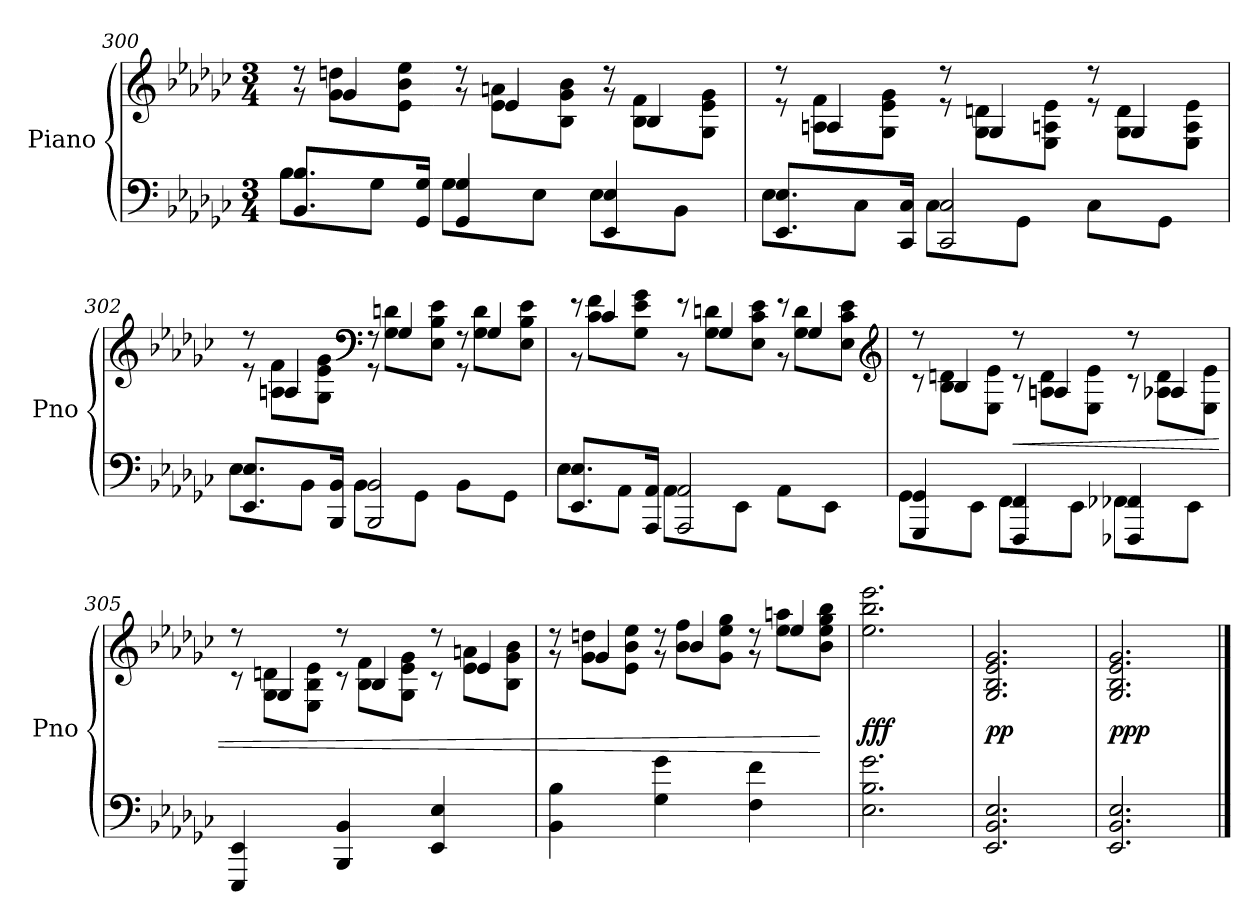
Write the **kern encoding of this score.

**kern	**kern	**dynam
*part1	*part1	*part1
*staff2	*staff1	*staff1/2
*I"Piano	*	*
*I'Pno	*	*
*clefF4	*clefG2	*
*k[b-e-a-d-g-c-]	*k[b-e-a-d-g-c-]	*
*M3/4	*M3/4	*
=300	=300	=300
*^	*	*
*	*	*Xtuplet	*
*	*	*^	*
8.BB- 8.B-L	8B-L	12r	12r	.
.	.	6g-	12g- 12ddnL	.
.	8G-J	.	.	.
.	.	.	12e- 12b- 12ee-J	.
16GG- 16G-Jk	.	.	.	.
4GG- 4G-	8G-L	12r	12r	.
.	.	6e-	12e- 12anL	.
.	8E-J	.	.	.
.	.	.	12B- 12g- 12b-J	.
4EE- 4E-	8E-L	12r	12r	.
.	.	6B-	12B- 12fL	.
.	8BB-J	.	.	.
.	.	.	12G- 12e- 12g-J	.
=301	=301	=301	=301	=301
8.EE- 8.E-L	8E-L	12r	12r	.
.	.	6An	12An 12fL	.
.	8C-J	.	.	.
.	.	.	12G- 12e- 12g-J	.
16CC- 16C-Jk	.	.	.	.
2CC- 2C-	8C-L	12r	12r	.
.	.	6G-	12G- 12dnL	.
.	8GG-J	.	.	.
.	.	.	12E- 12An 12e-J	.
.	8C-L	12r	12r	.
.	.	6G-	12G- 12dL	.
.	8GG-J	.	.	.
.	.	.	12E- 12A 12e-J	.
=302	=302	=302	=302	=302
8.EE- 8.E-L	8E-L	12r	12r	.
.	.	6An	12An 12fL	.
.	8BB-J	.	.	.
.	.	.	12G- 12e- 12g-J	.
16BBB- 16BB-Jk	.	.	.	.
*	*	*clefF4	*	*
2BBB- 2BB-	8BB-L	12r	12r	.
.	.	6G-	12G- 12dnL	.
.	8GG-J	.	.	.
.	.	.	12E- 12B- 12e-J	.
.	8BB-L	12r	12r	.
.	.	6G-	12G- 12dL	.
.	8GG-J	.	.	.
.	.	.	12E- 12B- 12e-J	.
=303	=303	=303	=303	=303
8.EE- 8.E-L	8E-L	12r	12r	.
.	.	6c-	12c- 12fL	.
.	8AA-J	.	.	.
.	.	.	12G- 12e- 12g-J	.
16AAA- 16AA-Jk	.	.	.	.
2AAA- 2AA-	8AA-L	12r	12r	.
.	.	6G-	12G- 12dnL	.
.	8EE-J	.	.	.
.	.	.	12E- 12c- 12e-J	.
.	8AA-L	12r	12r	.
.	.	6G-	12G- 12dL	.
.	8EE-J	.	.	.
.	.	.	12E- 12c- 12e-J	.
*	*	*clefG2	*	*
=304	=304	=304	=304	=304
4GGG- 4GG-	8GG-L	12r	12r	.
.	.	6B-	12B- 12dnL	.
.	8EE-J	.	.	.
.	.	.	12E- 12e-J	.
!	!	!	!	!LO:HP:b
4FFF 4FF	8FFL	12r	12r	<
.	.	6An	12An 12dL	.
.	8EE-J	.	.	.
.	.	.	12E- 12e-J	.
4FFF-X 4FF-X	8FF-XL	12r	12r	.
.	.	6A-X	12A-X 12dL	.
.	8EE-J	.	.	.
.	.	.	12E- 12e-J	.
*v	*v	*	*	*
=305	=305	=305	=305
4EEE- 4EE-	12r	12r	.
.	6G-	12G- 12dnL	.
.	.	12E- 12B- 12e-J	.
4BBB- 4BB-	12r	12r	.
.	6B-	12B- 12fL	.
.	.	12G- 12e- 12g-J	.
4EE- 4E-	12r	12r	.
.	6e-	12e- 12anL	.
.	.	12B- 12g- 12b-J	.
=306	=306	=306	=306
4BB- 4B-	12r	12r	.
.	6g-	12g- 12ddnL	.
.	.	12e- 12b- 12ee-J	.
4G- 4g-	12r	12r	.
.	6b-	12b- 12ffL	.
.	.	12g- 12ee- 12gg-J	.
4F 4f	12r	12r	.
.	6ee-	12ee- 12aanL	.
.	.	12b- 12ee- 12gg- 12bb-J	[
*	*v	*v	*
=307	=307	=307
2.E- 2.B- 2.g-	2.ee- 2.bb- 2.eee-	fff
=308	=308	=308
2.EE- 2.BB- 2.E-	2.G- 2.B- 2.e- 2.g-	pp
=309	=309	=309
2.EE- 2.BB- 2.E-	2.G- 2.B- 2.e- 2.g-	ppp
==	==	==
*-	*-	*-
